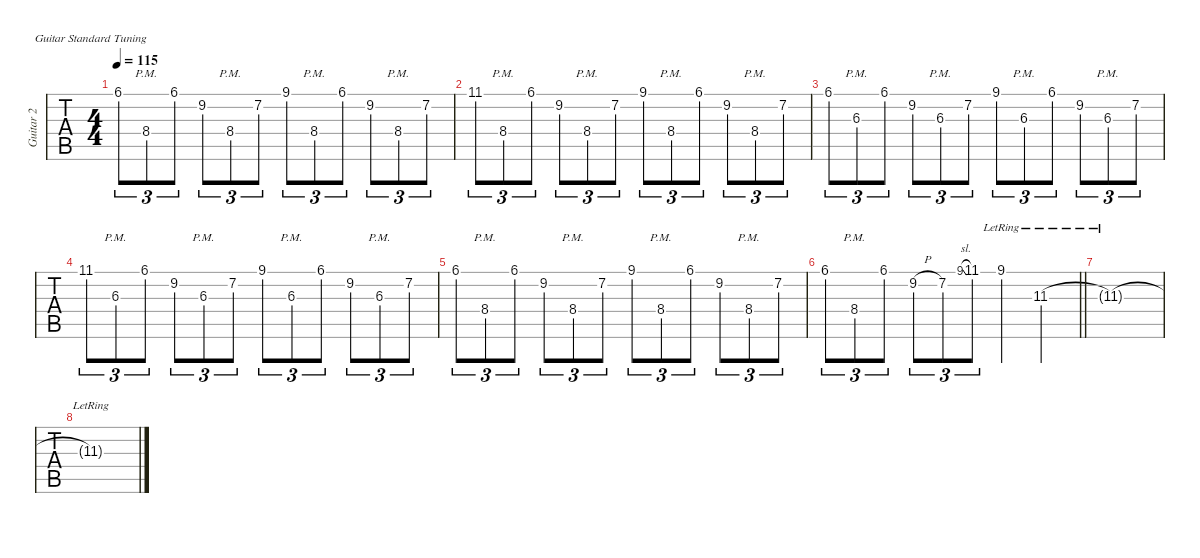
\hideDynamics
\bracketExtendMode nobrackets
\multiTrackTrackNamePolicy allsystems
\firstSystemTrackNameMode fullname
\otherSystemsTrackNameMode fullname
\otherSystemsTrackNameOrientation horizontal
\track ("Guitar 2" "Guitar 2") {instrument electricguitarclean}
\staff {tabs}
\tuning (E4 B3 G3 D3 A2 E2)
\ts (4 4)
\scale
1.06386
\tempo 115
\accidentals auto
\clef g2
\ottava regular
\simile none
\ks c
6.1{acc #}.8{tu (3 2) dy mf} 8.4{pm acc #}.8{tu (3 2)} 6.1{acc #}.8{tu (3 2)} 9.2{acc #}.8{tu (3 2)} 8.4{pm acc #}.8{tu (3 2)} 7.2{acc #}.8{tu (3 2)} 9.1{acc #}.8{tu (3 2)} 8.4{pm acc #}.8{tu (3 2)} 6.1{acc #}.8{tu (3 2)} 9.2{acc #}.8{tu (3 2)} 8.4{pm acc #}.8{tu (3 2)} 7.2{acc #}.8{tu (3 2)} |
\scale
0.980633 11.1{acc #}.8{tu (3 2)} 8.4{pm acc #}.8{tu (3 2)} 6.1{acc #}.8{tu (3 2)} 9.2{acc #}.8{tu (3 2)} 8.4{pm acc #}.8{tu (3 2)} 7.2{acc #}.8{tu (3 2)} 9.1{acc #}.8{tu (3 2)} 8.4{pm acc #}.8{tu (3 2)} 6.1{acc #}.8{tu (3 2)} 9.2{acc #}.8{tu (3 2)} 8.4{pm acc #}.8{tu (3 2)} 7.2{acc #}.8{tu (3 2)} |
\scale
0.985538 6.1{acc #}.8{tu (3 2)} 6.3{pm acc #}.8{tu (3 2)} 6.1{acc #}.8{tu (3 2)} 9.2{acc #}.8{tu (3 2)} 6.3{pm acc #}.8{tu (3 2)} 7.2{acc #}.8{tu (3 2)} 9.1{acc #}.8{tu (3 2)} 6.3{pm acc #}.8{tu (3 2)} 6.1{acc #}.8{tu (3 2)} 9.2{acc #}.8{tu (3 2)} 6.3{pm acc #}.8{tu (3 2)} 7.2{acc #}.8{tu (3 2)} |
\scale
0.969968 11.1{acc #}.8{tu (3 2)} 6.3{pm acc #}.8{tu (3 2)} 6.1{acc #}.8{tu (3 2)} 9.2{acc #}.8{tu (3 2)} 6.3{pm acc #}.8{tu (3 2)} 7.2{acc #}.8{tu (3 2)} 9.1{acc #}.8{tu (3 2)} 6.3{pm acc #}.8{tu (3 2)} 6.1{acc #}.8{tu (3 2)} 9.2{acc #}.8{tu (3 2)} 6.3{pm acc #}.8{tu (3 2)} 7.2{acc #}.8{tu (3 2)} |
\scale
1.06622 6.1{acc #}.8{tu (3 2)} 8.4{pm acc #}.8{tu (3 2)} 6.1{acc #}.8{tu (3 2)} 9.2{acc #}.8{tu (3 2)} 8.4{pm acc #}.8{tu (3 2)} 7.2{acc #}.8{tu (3 2)} 9.1{acc #}.8{tu (3 2)} 8.4{pm acc #}.8{tu (3 2)} 6.1{acc #}.8{tu (3 2)} 9.2{acc #}.8{tu (3 2)} 8.4{pm acc #}.8{tu (3 2)} 7.2{acc #}.8{tu (3 2)} |
\scale
0.999978
\barLineRight lightlight
6.1{acc #}.8{tu (3 2)} 8.4{pm acc #}.8{tu (3 2)} 6.1{acc #}.8{tu (3 2)} 9.2{h acc #}.8{tu (3 2)} 7.2{acc #}.8{tu (3 2)} 9.1{sl acc #}.8{gr} 11.1{acc #}.8{tu (3 2)} 9.1{lr acc #}.4 11.3{lr acc #}.4 |
\scale
0.967905 11.3{lr t acc #}.1 |
\scale
0.965898 11.3{lr t acc #}.1
